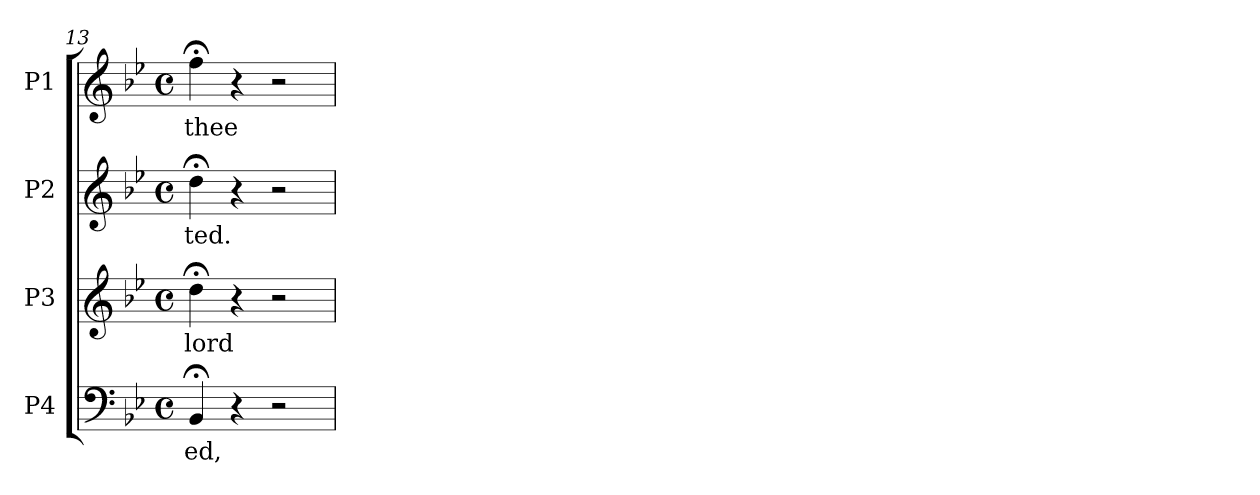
**kern	**text	**kern	**text	**kern	**text	**kern	**text
*part4	*part4	*part3	*part3	*part2	*part2	*part1	*part1
*staff4	*staff4	*staff3	*staff3	*staff2	*staff2	*staff1	*staff1
*I"P4	*	*I"P3	*	*I"P2	*	*I"P1	*
*clefF4	*	*clefG2	*	*clefG2	*	*clefG2	*
*k[b-e-]	*	*k[b-e-]	*	*k[b-e-]	*	*k[b-e-]	*
*B-:	*	*B-:	*	*B-:	*	*B-:	*
*M4/4	*	*M4/4	*	*M4/4	*	*M4/4	*
*met(c)	*	*met(c)	*	*met(c)	*	*met(c)	*
=13	=13	=13	=13	=13	=13	=13	=13
!	!LO:LY:b:color=#000000	!	!	!	!	!	!
!	!	!	!LO:LY:b:color=#000000	!	!	!	!
!	!	!	!	!	!LO:LY:b:color=#000000	!	!
!	!	!	!	!	!	!	!LO:LY:b:color=#000000
4BB-;i/	ed,	4dd;i\	lord	4dd;i\	ted.	4ff;i\	thee
4r	.	4r	.	4r	.	4r	.
2r	.	2r	.	2r	.	2r	.
=	=	=	=	=	=	=	=
*-	*-	*-	*-	*-	*-	*-	*-
